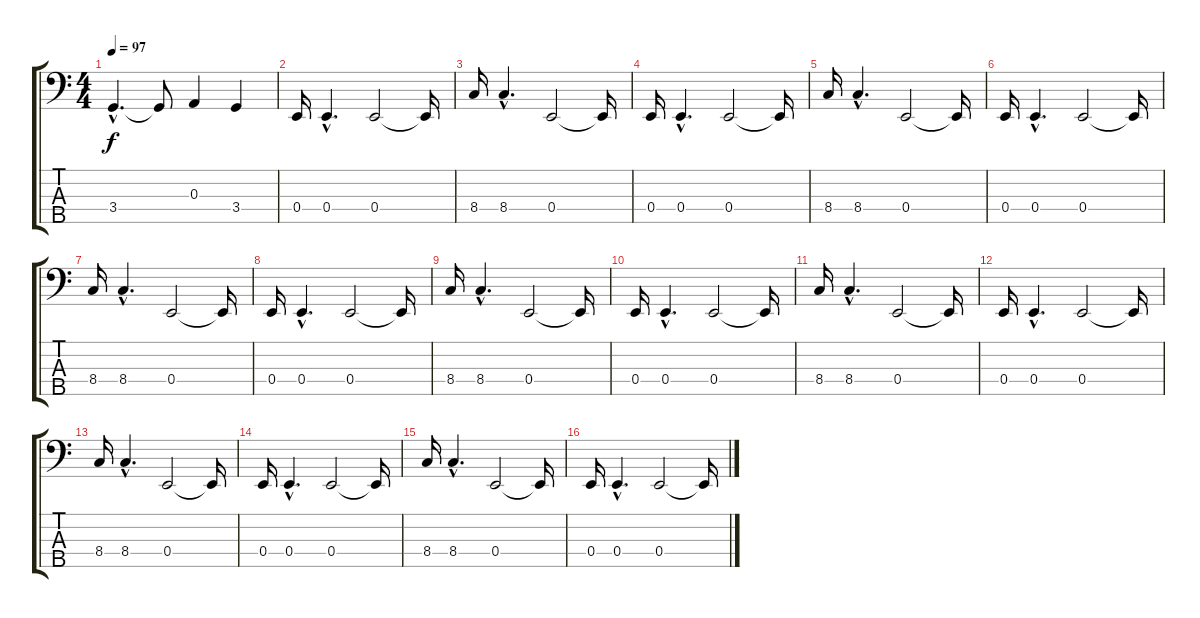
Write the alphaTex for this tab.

\track "" {instrument slapbass2}
\staff {score tabs}
\tuning (G2 D2 A1 E1 B0) {hide}
\ts (4 4)
\tempo 97
\clef f4
\ks c
3.4{hac t}.4{d dy f} 3.4{t}.8 0.3.4 3.4.4 |
\section ("" "")
0.4.16 0.4{hac}.4{d} 0.4.2 0.4{t}.16 |
8.4.16 8.4{hac}.4{d} 0.4.2 0.4{t}.16 |
0.4.16 0.4{hac}.4{d} 0.4.2 0.4{t}.16 |
8.4.16 8.4{hac}.4{d} 0.4.2 0.4{t}.16 |
\section ("" "")
0.4.16 0.4{hac}.4{d} 0.4.2 0.4{t}.16 |
8.4.16 8.4{hac}.4{d} 0.4.2 0.4{t}.16 |
0.4.16 0.4{hac}.4{d} 0.4.2 0.4{t}.16 |
8.4.16 8.4{hac}.4{d} 0.4.2 0.4{t}.16 |
\section ("" "")
0.4.16 0.4{hac}.4{d} 0.4.2 0.4{t}.16 |
8.4.16 8.4{hac}.4{d} 0.4.2 0.4{t}.16 |
0.4.16 0.4{hac}.4{d} 0.4.2 0.4{t}.16 |
8.4.16 8.4{hac}.4{d} 0.4.2 0.4{t}.16 |
\section ("" "")
0.4.16 0.4{hac}.4{d} 0.4.2 0.4{t}.16 |
8.4.16 8.4{hac}.4{d} 0.4.2 0.4{t}.16 |
0.4.16 0.4{hac}.4{d} 0.4.2 0.4{t}.16
